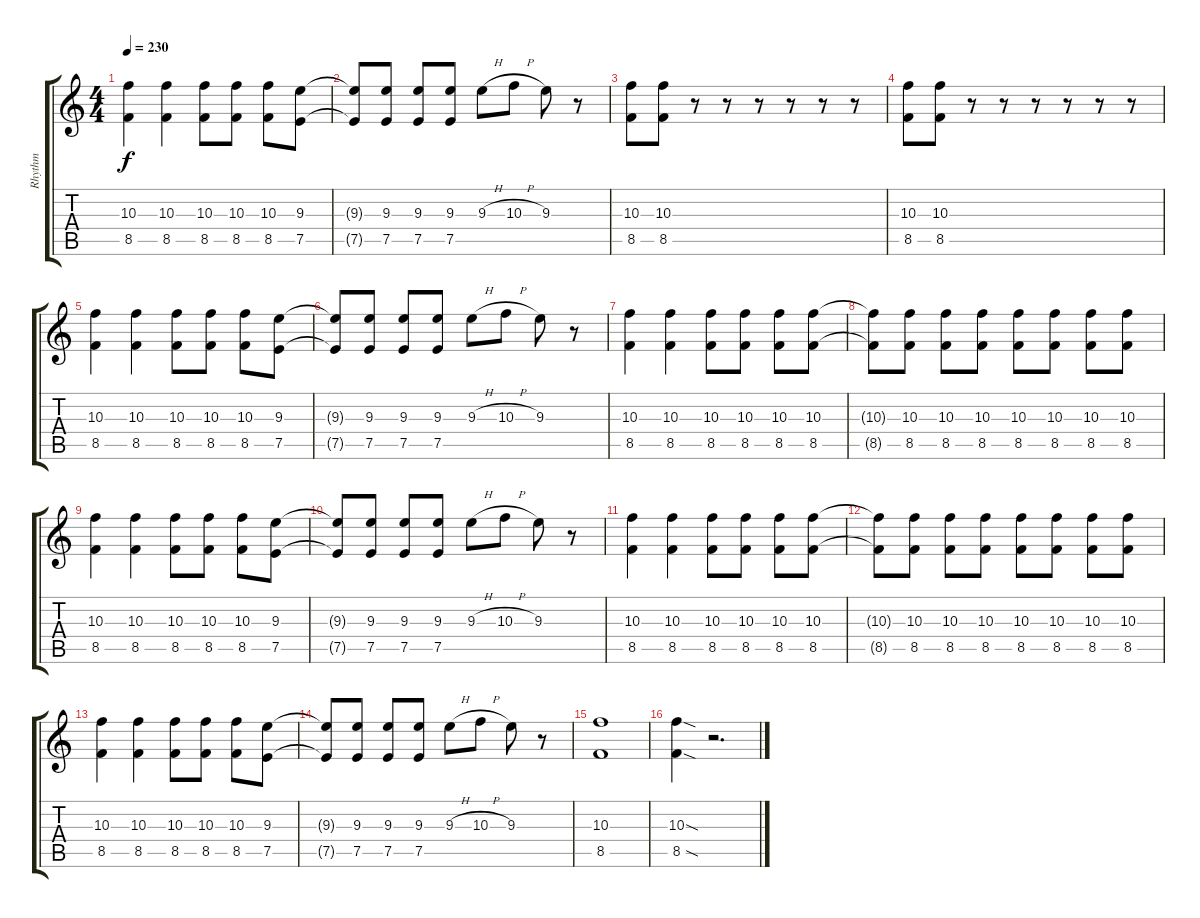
\track ("Rhythm" "Rhythm") {instrument distortionguitar}
\staff {score tabs}
\tuning (E4 B3 G3 D3 A2 E2) {hide}
\ts (4 4)
\tempo 230
\clef g2
\ks c
(10.3 8.5).4{dy f} (10.3 8.5).4 (10.3 8.5).8 (10.3 8.5).8 (10.3 8.5).8 (9.3 7.5).8 |
(9.3{t} 7.5{t}).8 (9.3 7.5).8 (9.3 7.5).8 (9.3 7.5).8 9.3{h}.8 10.3{h}.8 9.3.8 r.8 |
(10.3 8.5).8 (10.3 8.5).8 r.8 r.8 r.8 r.8 r.8 r.8 |
(10.3 8.5).8 (10.3 8.5).8 r.8 r.8 r.8 r.8 r.8 r.8 |
(10.3 8.5).4 (10.3 8.5).4 (10.3 8.5).8 (10.3 8.5).8 (10.3 8.5).8 (9.3 7.5).8 |
(9.3{t} 7.5{t}).8 (9.3 7.5).8 (9.3 7.5).8 (9.3 7.5).8 9.3{h}.8 10.3{h}.8 9.3.8 r.8 |
(10.3 8.5).4 (10.3 8.5).4 (10.3 8.5).8 (10.3 8.5).8 (10.3 8.5).8 (10.3 8.5).8 |
(10.3{t} 8.5{t}).8 (10.3 8.5).8 (10.3 8.5).8 (10.3 8.5).8 (10.3 8.5).8 (10.3 8.5).8 (10.3 8.5).8 (10.3 8.5).8 |
(10.3 8.5).4 (10.3 8.5).4 (10.3 8.5).8 (10.3 8.5).8 (10.3 8.5).8 (9.3 7.5).8 |
(9.3{t} 7.5{t}).8 (9.3 7.5).8 (9.3 7.5).8 (9.3 7.5).8 9.3{h}.8 10.3{h}.8 9.3.8 r.8 |
(10.3 8.5).4 (10.3 8.5).4 (10.3 8.5).8 (10.3 8.5).8 (10.3 8.5).8 (10.3 8.5).8 |
(10.3{t} 8.5{t}).8 (10.3 8.5).8 (10.3 8.5).8 (10.3 8.5).8 (10.3 8.5).8 (10.3 8.5).8 (10.3 8.5).8 (10.3 8.5).8 |
(10.3 8.5).4 (10.3 8.5).4 (10.3 8.5).8 (10.3 8.5).8 (10.3 8.5).8 (9.3 7.5).8 |
(9.3{t} 7.5{t}).8 (9.3 7.5).8 (9.3 7.5).8 (9.3 7.5).8 9.3{h}.8 10.3{h}.8 9.3.8 r.8 |
(10.3 8.5).1 |
(10.3{sod} 8.5{sod}).4 r.2{d}
